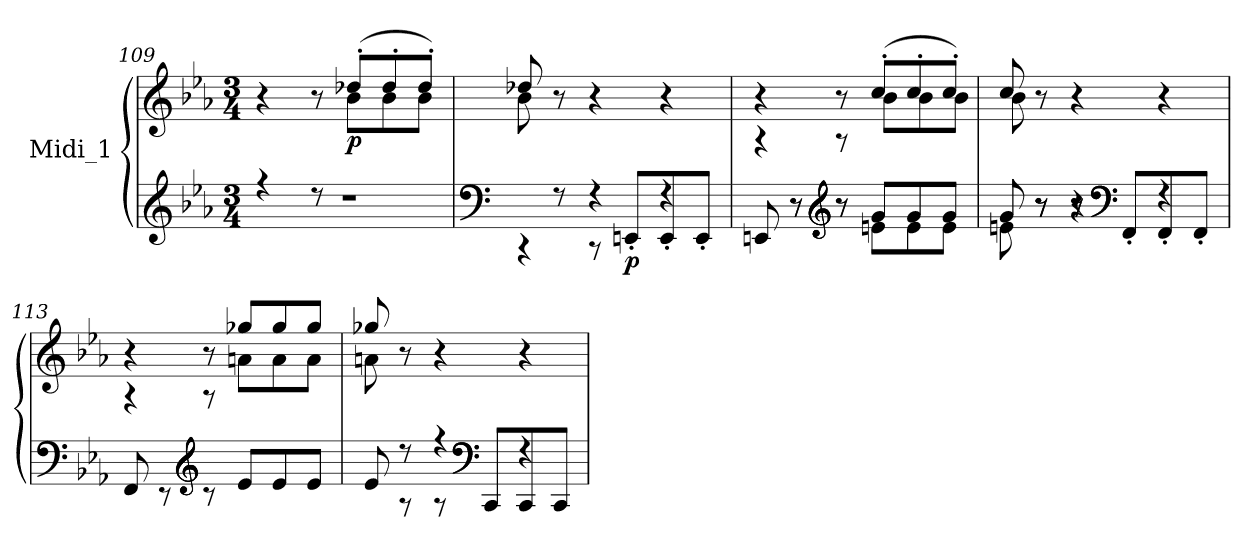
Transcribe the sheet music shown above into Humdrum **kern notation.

**kern	**kern	**dynam
*part1	*part1	*part1
*staff2	*staff1	*staff1/2
*I"Midi_1	*	*
!!LO:LB:g=z
*clefG2	*clefG2	*
*k[b-e-a-]	*k[b-e-a-]	*
*E-:	*E-:	*
*M3/4	*M3/4	*
=109	=109	=109
*^	*^	*
*	*^	*	*	*
4r	2.r	2ryy	4r	4.ryy	.
8r	.	.	8r	.	.
!	!	!	!	!	!LO:DY:b
4.ryy	.	.	(>8dd-X'/L	8b-\L	p
.	.	4ryy	8dd-'/	8b-\	.
.	.	.	8dd-'/J)	8b-\J	.
=110	=110	=110	=110	=110	=110
*clefF4	*	*	*	*	*
8ryy	4r	2ryy	8dd-X/	8b-\	.
8r	.	.	8r	2ryy	.
4r	8r	.	4r	.	.
!	!	!	!	!	!LO:DY:b=2
.	8EEn'/L	.	.	.	p
4r	8EE'/	4ryy	4r	.	.
.	8EE'/J	.	.	8ryy	.
=111	=111	=111	=111	=111	=111
4rb	8EEn/	8ryy	4r	4.ryy	.
.	8r	8r	.	.	.
*clefG2	*	*	*	*	*
8rggg	8r	8r	8r	.	.
4.ryy	8g/L	8en\L	(>8cc'/L	8b-\L	.
.	8g/	8e\	8cc'/	8b-\	.
.	8g/J	8e\J	8cc'/J)	8b-\J	.
=112	=112	=112	=112	=112	=112
8ryy	8g/	8en\	8cc/	8b-\	.
8r	8r	8r	8r	2ryy	.
4r	8r	8r	4r	.	.
*clefF4	*	*	*	*	*
.	8FF'/L	8ryy	.	.	.
4r	8FF'/	4ryy	4r	.	.
.	8FF'/J	.	.	8ryy	.
=113	=113	=113	=113	=113	=113
4rb	8FF/	4ryy	4r	4.ryy	.
.	8r	.	.	.	.
*clefG2	*	*	*	*	*
8rggg	8r	4ryy	8r	.	.
4.ryy	8e-i/L	.	8gg-X/L	8an\L	.
.	8e-/	4ryy	8gg-/	8a\	.
.	8e-/J	.	8gg-/J	8a\J	.
!!LO:LB:g=z	!!
=114	=114	=114	=114	=114	=114
8ryy	8e-/	4ryy	8gg-X/	8an\	.
8r	8r	.	8r	2ryy	.
4r	8r	8ryy	4r	.	.
*clefF4	*	*	*	*	*
.	8CC/L	8ryy	.	.	.
4r	8CC/	4ryy	4r	.	.
.	8CC/J	.	.	8ryy	.
*v	*v	*v	*	*	*
*	*v	*v	*
=	=	=
*-	*-	*-
